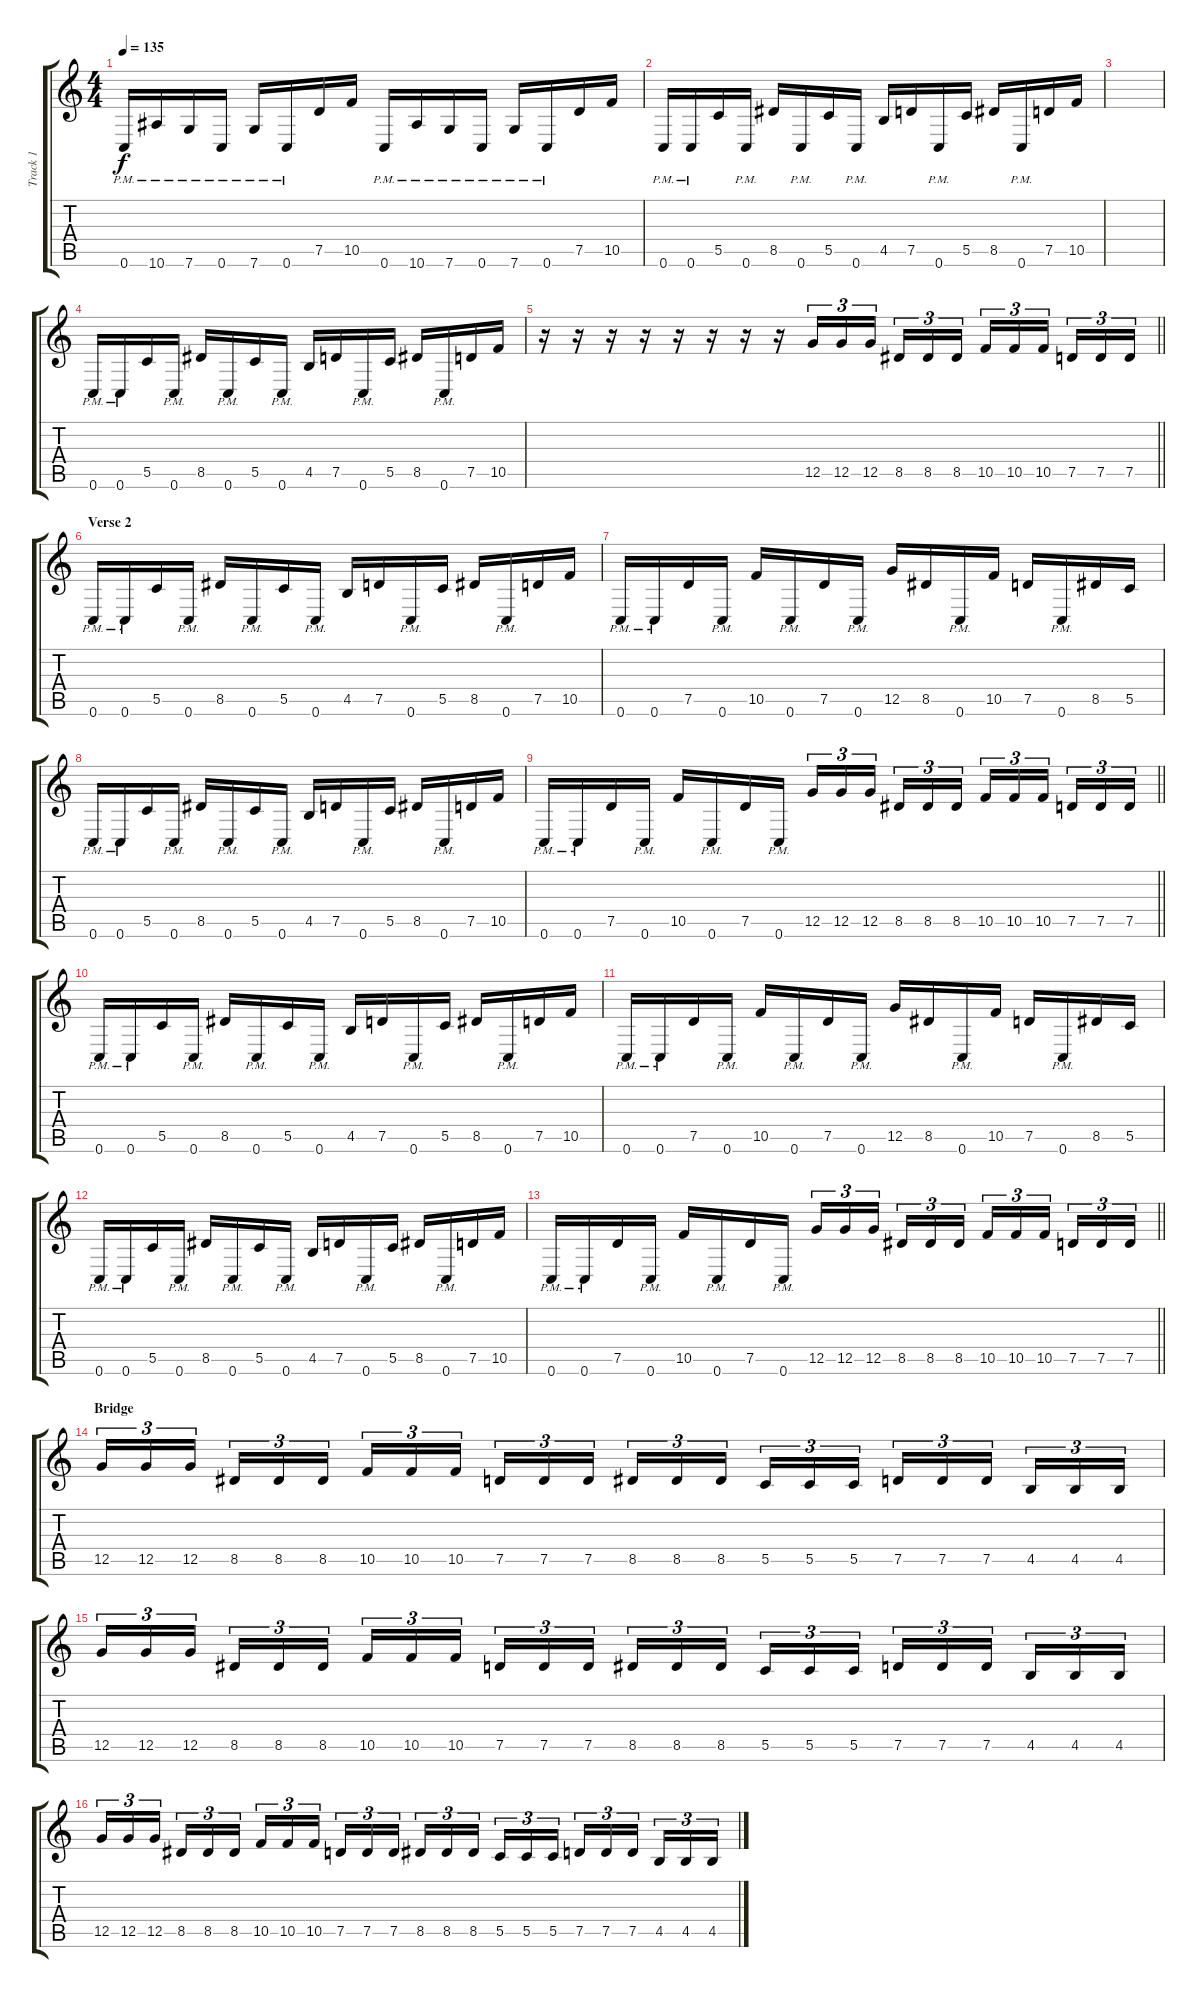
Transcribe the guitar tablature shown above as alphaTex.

\track ("Track 1" "Track 1") {instrument distortionguitar}
\staff {score tabs}
\tuning (D4 A3 F3 C3 G2 C2) {hide}
\ts (4 4)
\tempo 135
\clef g2
\ks c
0.6{pm}.16{dy f} 10.6{pm}.16 7.6{pm}.16 0.6{pm}.16 7.6{pm}.16 0.6{pm}.16 7.5.16 10.5.16 0.6{pm}.16 10.6{pm}.16 7.6{pm}.16 0.6{pm}.16 7.6{pm}.16 0.6{pm}.16 7.5.16 10.5.16 |
0.6{pm}.16 0.6{pm}.16 5.5.16 0.6{pm}.16 8.5.16 0.6{pm}.16 5.5.16 0.6{pm}.16 4.5.16 7.5.16 0.6{pm}.16 5.5.16 8.5.16 0.6{pm}.16 7.5.16 10.5.16 |
|
0.6{pm}.16 0.6{pm}.16 5.5.16 0.6{pm}.16 8.5.16 0.6{pm}.16 5.5.16 0.6{pm}.16 4.5.16 7.5.16 0.6{pm}.16 5.5.16 8.5.16 0.6{pm}.16 7.5.16 10.5.16 |
\barLineRight lightlight
r.16 r.16 r.16 r.16 r.16 r.16 r.16 r.16 12.5.16{tu (3 2)} 12.5.16{tu (3 2)} 12.5.16{tu (3 2) beam splitsecondary} 8.5.16{tu (3 2)} 8.5.16{tu (3 2)} 8.5.16{tu (3 2)} 10.5.16{tu (3 2)} 10.5.16{tu (3 2)} 10.5.16{tu (3 2) beam splitsecondary} 7.5.16{tu (3 2)} 7.5.16{tu (3 2)} 7.5.16{tu (3 2)} |
\section ("" "Verse 2")
0.6{pm}.16 0.6{pm}.16 5.5.16 0.6{pm}.16 8.5.16 0.6{pm}.16 5.5.16 0.6{pm}.16 4.5.16 7.5.16 0.6{pm}.16 5.5.16 8.5.16 0.6{pm}.16 7.5.16 10.5.16 |
0.6{pm}.16 0.6{pm}.16 7.5.16 0.6{pm}.16 10.5.16 0.6{pm}.16 7.5.16 0.6{pm}.16 12.5.16 8.5.16 0.6{pm}.16 10.5.16 7.5.16 0.6{pm}.16 8.5.16 5.5.16 |
0.6{pm}.16 0.6{pm}.16 5.5.16 0.6{pm}.16 8.5.16 0.6{pm}.16 5.5.16 0.6{pm}.16 4.5.16 7.5.16 0.6{pm}.16 5.5.16 8.5.16 0.6{pm}.16 7.5.16 10.5.16 |
\barLineRight lightlight
0.6{pm}.16 0.6{pm}.16 7.5.16 0.6{pm}.16 10.5.16 0.6{pm}.16 7.5.16 0.6{pm}.16 12.5.16{tu (3 2)} 12.5.16{tu (3 2)} 12.5.16{tu (3 2) beam splitsecondary} 8.5.16{tu (3 2)} 8.5.16{tu (3 2)} 8.5.16{tu (3 2)} 10.5.16{tu (3 2)} 10.5.16{tu (3 2)} 10.5.16{tu (3 2) beam splitsecondary} 7.5.16{tu (3 2)} 7.5.16{tu (3 2)} 7.5.16{tu (3 2)} |
0.6{pm}.16 0.6{pm}.16 5.5.16 0.6{pm}.16 8.5.16 0.6{pm}.16 5.5.16 0.6{pm}.16 4.5.16 7.5.16 0.6{pm}.16 5.5.16 8.5.16 0.6{pm}.16 7.5.16 10.5.16 |
0.6{pm}.16 0.6{pm}.16 7.5.16 0.6{pm}.16 10.5.16 0.6{pm}.16 7.5.16 0.6{pm}.16 12.5.16 8.5.16 0.6{pm}.16 10.5.16 7.5.16 0.6{pm}.16 8.5.16 5.5.16 |
0.6{pm}.16 0.6{pm}.16 5.5.16 0.6{pm}.16 8.5.16 0.6{pm}.16 5.5.16 0.6{pm}.16 4.5.16 7.5.16 0.6{pm}.16 5.5.16 8.5.16 0.6{pm}.16 7.5.16 10.5.16 |
\barLineRight lightlight
0.6{pm}.16 0.6{pm}.16 7.5.16 0.6{pm}.16 10.5.16 0.6{pm}.16 7.5.16 0.6{pm}.16 12.5.16{tu (3 2)} 12.5.16{tu (3 2)} 12.5.16{tu (3 2) beam splitsecondary} 8.5.16{tu (3 2)} 8.5.16{tu (3 2)} 8.5.16{tu (3 2)} 10.5.16{tu (3 2)} 10.5.16{tu (3 2)} 10.5.16{tu (3 2) beam splitsecondary} 7.5.16{tu (3 2)} 7.5.16{tu (3 2)} 7.5.16{tu (3 2)} |
\section ("" "Bridge")
12.5.16{tu (3 2)} 12.5.16{tu (3 2)} 12.5.16{tu (3 2) beam splitsecondary} 8.5.16{tu (3 2)} 8.5.16{tu (3 2)} 8.5.16{tu (3 2)} 10.5.16{tu (3 2)} 10.5.16{tu (3 2)} 10.5.16{tu (3 2) beam splitsecondary} 7.5.16{tu (3 2)} 7.5.16{tu (3 2)} 7.5.16{tu (3 2)} 8.5.16{tu (3 2)} 8.5.16{tu (3 2)} 8.5.16{tu (3 2) beam splitsecondary} 5.5.16{tu (3 2)} 5.5.16{tu (3 2)} 5.5.16{tu (3 2)} 7.5.16{tu (3 2)} 7.5.16{tu (3 2)} 7.5.16{tu (3 2) beam splitsecondary} 4.5.16{tu (3 2)} 4.5.16{tu (3 2)} 4.5.16{tu (3 2)} |
12.5.16{tu (3 2)} 12.5.16{tu (3 2)} 12.5.16{tu (3 2) beam splitsecondary} 8.5.16{tu (3 2)} 8.5.16{tu (3 2)} 8.5.16{tu (3 2)} 10.5.16{tu (3 2)} 10.5.16{tu (3 2)} 10.5.16{tu (3 2) beam splitsecondary} 7.5.16{tu (3 2)} 7.5.16{tu (3 2)} 7.5.16{tu (3 2)} 8.5.16{tu (3 2)} 8.5.16{tu (3 2)} 8.5.16{tu (3 2) beam splitsecondary} 5.5.16{tu (3 2)} 5.5.16{tu (3 2)} 5.5.16{tu (3 2)} 7.5.16{tu (3 2)} 7.5.16{tu (3 2)} 7.5.16{tu (3 2) beam splitsecondary} 4.5.16{tu (3 2)} 4.5.16{tu (3 2)} 4.5.16{tu (3 2)} |
12.5.16{tu (3 2)} 12.5.16{tu (3 2)} 12.5.16{tu (3 2) beam splitsecondary} 8.5.16{tu (3 2)} 8.5.16{tu (3 2)} 8.5.16{tu (3 2)} 10.5.16{tu (3 2)} 10.5.16{tu (3 2)} 10.5.16{tu (3 2) beam splitsecondary} 7.5.16{tu (3 2)} 7.5.16{tu (3 2)} 7.5.16{tu (3 2)} 8.5.16{tu (3 2)} 8.5.16{tu (3 2)} 8.5.16{tu (3 2) beam splitsecondary} 5.5.16{tu (3 2)} 5.5.16{tu (3 2)} 5.5.16{tu (3 2)} 7.5.16{tu (3 2)} 7.5.16{tu (3 2)} 7.5.16{tu (3 2) beam splitsecondary} 4.5.16{tu (3 2)} 4.5.16{tu (3 2)} 4.5.16{tu (3 2)}
